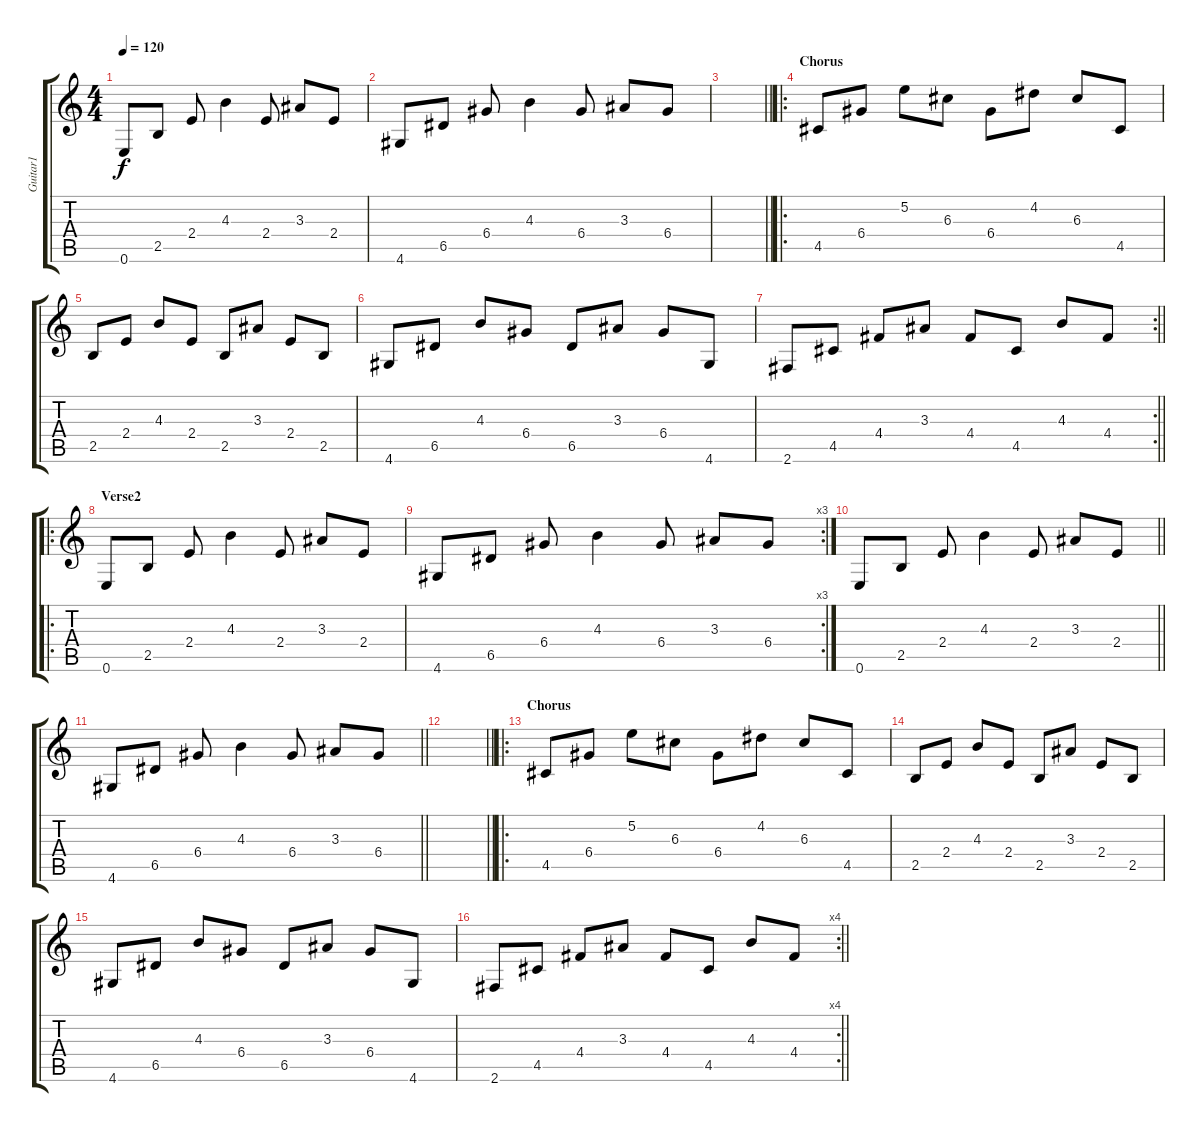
\track ("Guitar1" "Guitar1") {instrument electricguitarclean}
\staff {score tabs}
\tuning (E4 B3 G3 D3 A2 E2) {hide}
\ts (4 4)
\tempo 120
\clef g2
\ks c
0.6.8{dy f} 2.5.8 2.4.8 4.3.4 2.4.8 3.3.8 2.4.8 |
4.6.8 6.5.8 6.4.8 4.3.4 6.4.8 3.3.8 6.4.8 |
\barLineRight lightlight
|
\ro
\section ("" "Chorus")
4.5.8 6.4.8 5.2.8 6.3.8 6.4.8 4.2.8 6.3.8 4.5.8 |
2.5.8 2.4.8 4.3.8 2.4.8 2.5.8 3.3.8 2.4.8 2.5.8 |
4.6.8 6.5.8 4.3.8 6.4.8 6.5.8 3.3.8 6.4.8 4.6.8 |
\rc 2
\barLineRight lightlight
2.6.8 4.5.8 4.4.8 3.3.8 4.4.8 4.5.8 4.3.8 4.4.8 |
\ro
\section ("" "Verse2")
0.6.8 2.5.8 2.4.8 4.3.4 2.4.8 3.3.8 2.4.8 |
\rc 3
4.6.8 6.5.8 6.4.8 4.3.4 6.4.8 3.3.8 6.4.8 |
\barLineRight lightlight
0.6.8 2.5.8 2.4.8 4.3.4 2.4.8 3.3.8 2.4.8 |
\barLineRight lightlight
4.6.8 6.5.8 6.4.8 4.3.4 6.4.8 3.3.8 6.4.8 |
\barLineRight lightlight
|
\ro
\section ("" "Chorus")
4.5.8 6.4.8 5.2.8 6.3.8 6.4.8 4.2.8 6.3.8 4.5.8 |
2.5.8 2.4.8 4.3.8 2.4.8 2.5.8 3.3.8 2.4.8 2.5.8 |
4.6.8 6.5.8 4.3.8 6.4.8 6.5.8 3.3.8 6.4.8 4.6.8 |
\rc 4
\barLineRight lightlight
2.6.8 4.5.8 4.4.8 3.3.8 4.4.8 4.5.8 4.3.8 4.4.8
